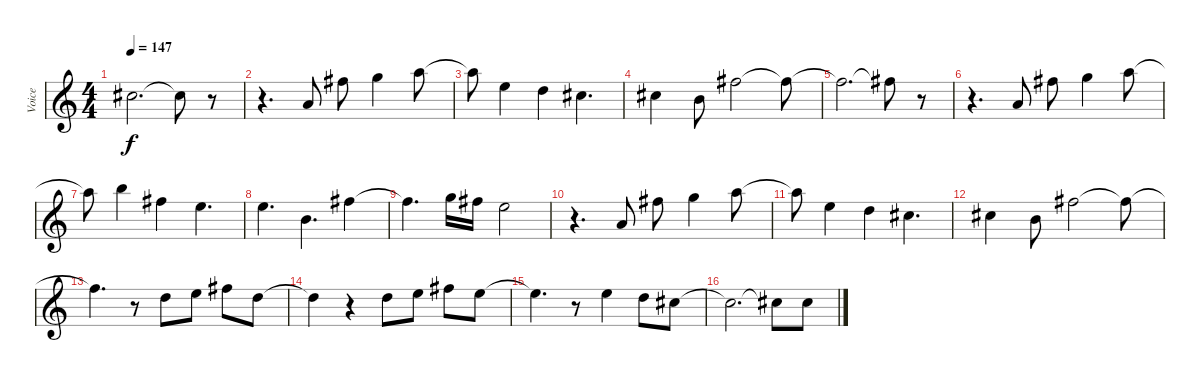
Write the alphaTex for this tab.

\track ("Voice" "Voice") {instrument whistle}
\staff {score}
\tuning (E4 B3 G3 D3 A2 E2) {hide}
\ts (4 4)
\tempo 147
\clef g2
\ks c
9.1{t}.2{d dy f} 9.1{t}.8 r.8 |
r.4{d} 5.1.8 14.1.8 15.1.4 17.1.8 |
17.1{t}.8 17.2.4 15.2.4 14.2.4{d} |
14.2.4 12.2.8 14.1.2 14.1{t}.8 |
14.1{t}.2{d} 14.1{t}.8 r.8 |
r.4{d} 5.1.8 14.1.8 15.1.4 17.1.8 |
17.1{t}.8 19.1.4 19.2.4 17.2.4{d} |
17.2.4{d} 16.3.4{d} 14.1.4 |
14.1{t}.4{d} 15.1.16 14.1.16 12.1.2 |
r.4{d} 14.3.8 14.1.8 15.1.4 17.1.8 |
17.1{t}.8 17.2.4 15.2.4 14.2.4{d} |
14.2.4 12.2.8 14.1.2 14.1{t}.8 |
14.1{t}.4{d} r.8 15.2.8 12.1.8 14.1.8 15.2.8 |
15.2{t}.4 r.4 15.2.8 12.1.8 14.1.8 12.1.8 |
12.1{t}.4{d} r.8 12.1.4 10.1.8 9.1.8 |
9.1{t}.2{d} 9.1{t}.8 9.1.8
